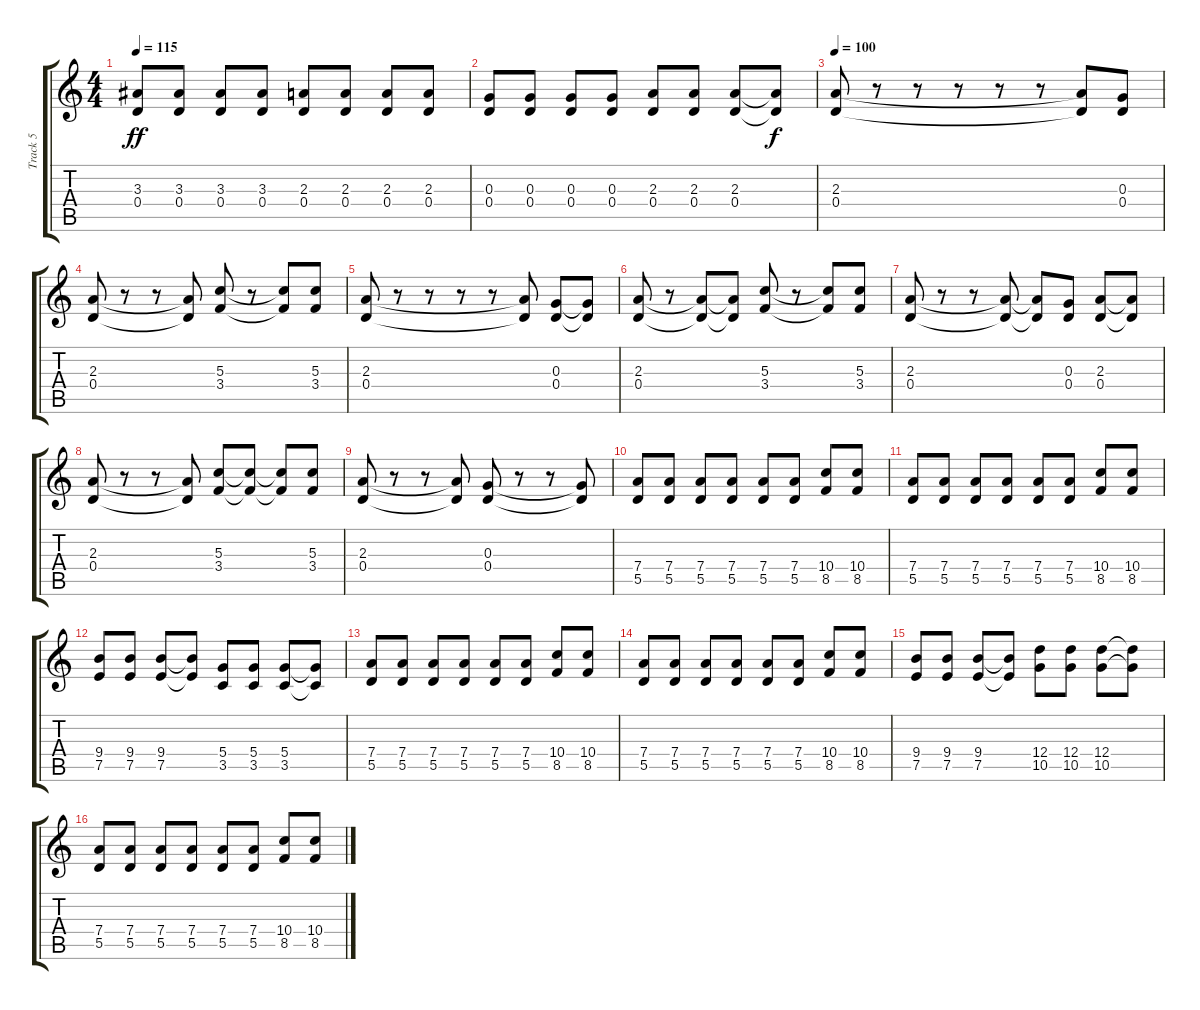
\track ("Track 5" "Track 5") {instrument distortionguitar}
\staff {score tabs}
\tuning (E4 B3 G3 D3 A2 E2) {hide}
\ts (4 4)
\tempo 115
\clef g2
\ks c
(3.3 0.4).8{dy ff} (3.3 0.4).8 (3.3 0.4).8 (3.3 0.4).8 (2.3 0.4).8 (2.3 0.4).8 (2.3 0.4).8 (2.3 0.4).8 |
(0.3 0.4).8 (0.3 0.4).8 (0.3 0.4).8 (0.3 0.4).8 (2.3 0.4).8 (2.3 0.4).8 (2.3 0.4).8 (2.3{t} 0.4{t}).8{dy f} |
\tempo 100
(2.3 0.4).8 r.8 r.8 r.8 r.8 r.8 (2.3{t} 0.4{t}).8 (0.3 0.4).8 |
(2.3 0.4).8 r.8 r.8 (2.3{t} 0.4{t}).8 (5.3 3.4).8 r.8 (5.3{t} 3.4{t}).8 (5.3 3.4).8 |
(2.3 0.4).8 r.8 r.8 r.8 r.8 (2.3{t} 0.4{t}).8 (0.3 0.4).8 (0.3{t} 0.4{t}).8 |
(2.3 0.4).8 r.8 (2.3{t} 0.4{t}).8 (2.3{t} 0.4{t}).8 (5.3 3.4).8 r.8 (5.3{t} 3.4{t}).8 (5.3 3.4).8 |
(2.3 0.4).8 r.8 r.8 (2.3{t} 0.4{t}).8 (2.3{t} 0.4{t}).8 (0.3 0.4).8 (2.3 0.4).8 (2.3{t} 0.4{t}).8 |
(2.3 0.4).8 r.8 r.8 (2.3{t} 0.4{t}).8 (5.3 3.4).8 (5.3{t} 3.4{t}).8 (5.3{t} 3.4{t}).8 (5.3 3.4).8 |
(2.3 0.4).8 r.8 r.8 (2.3{t} 0.4{t}).8 (0.3 0.4).8 r.8 r.8 (0.3{t} 0.4{t}).8 |
(7.4 5.5).8 (7.4 5.5).8 (7.4 5.5).8 (7.4 5.5).8 (7.4 5.5).8 (7.4 5.5).8 (10.4 8.5).8 (10.4 8.5).8 |
(7.4 5.5).8 (7.4 5.5).8 (7.4 5.5).8 (7.4 5.5).8 (7.4 5.5).8 (7.4 5.5).8 (10.4 8.5).8 (10.4 8.5).8 |
(9.4 7.5).8 (9.4 7.5).8 (9.4 7.5).8 (9.4{t} 7.5{t}).8 (5.4 3.5).8 (5.4 3.5).8 (5.4 3.5).8 (5.4{t} 3.5{t}).8 |
(7.4 5.5).8 (7.4 5.5).8 (7.4 5.5).8 (7.4 5.5).8 (7.4 5.5).8 (7.4 5.5).8 (10.4 8.5).8 (10.4 8.5).8 |
(7.4 5.5).8 (7.4 5.5).8 (7.4 5.5).8 (7.4 5.5).8 (7.4 5.5).8 (7.4 5.5).8 (10.4 8.5).8 (10.4 8.5).8 |
(9.4 7.5).8 (9.4 7.5).8 (9.4 7.5).8 (9.4{t} 7.5{t}).8 (12.4 10.5).8 (12.4 10.5).8 (12.4 10.5).8 (12.4{t} 10.5{t}).8 |
(7.4 5.5).8 (7.4 5.5).8 (7.4 5.5).8 (7.4 5.5).8 (7.4 5.5).8 (7.4 5.5).8 (10.4 8.5).8 (10.4 8.5).8
